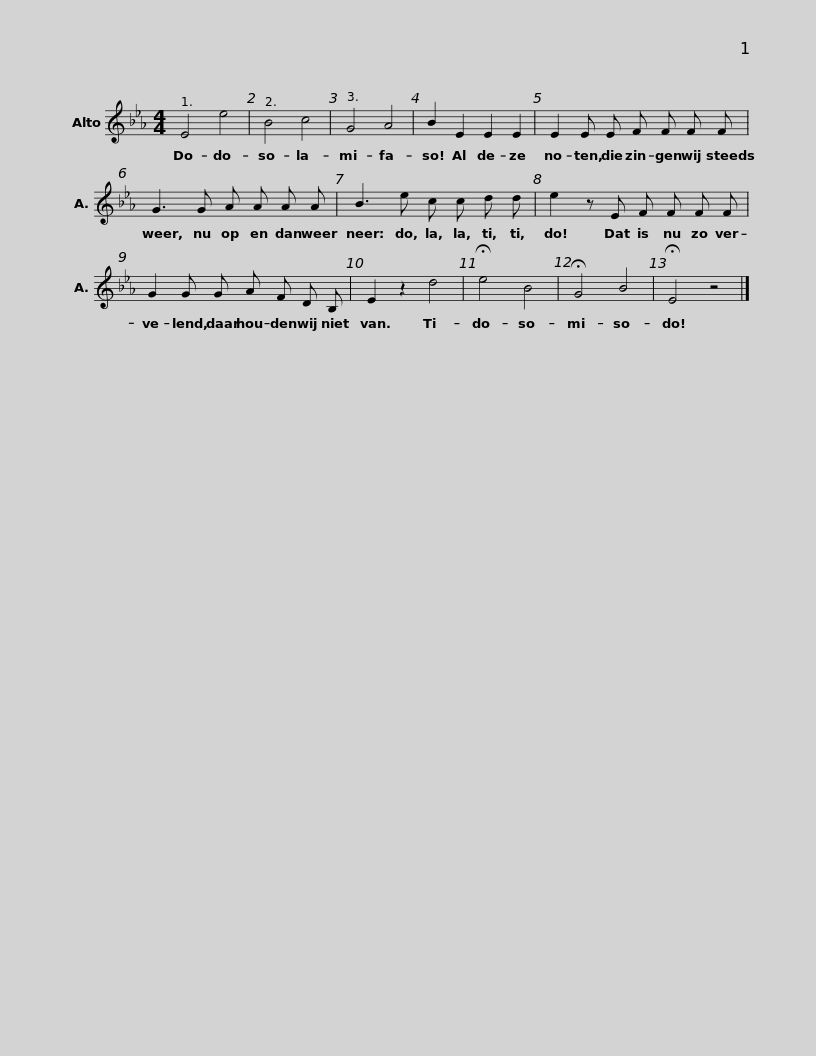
X:1
L:1/8
M:4/4
I:linebreak $
K:Eb
V:1 treble
V:1
 E4 e4 | B4 c4 | G4 A4 | B2 E2 E2 E2 | E2 E E F F F F | %5
 G3 G A A A A |$ B3 e c c d d | e2 z E F F F F | G2 G G A F D B, | E2 z2 d4 | %10
 !fermata!e4 B4 | !fermata!G4 B4 |$ !fermata!E4 z4 |] %13
